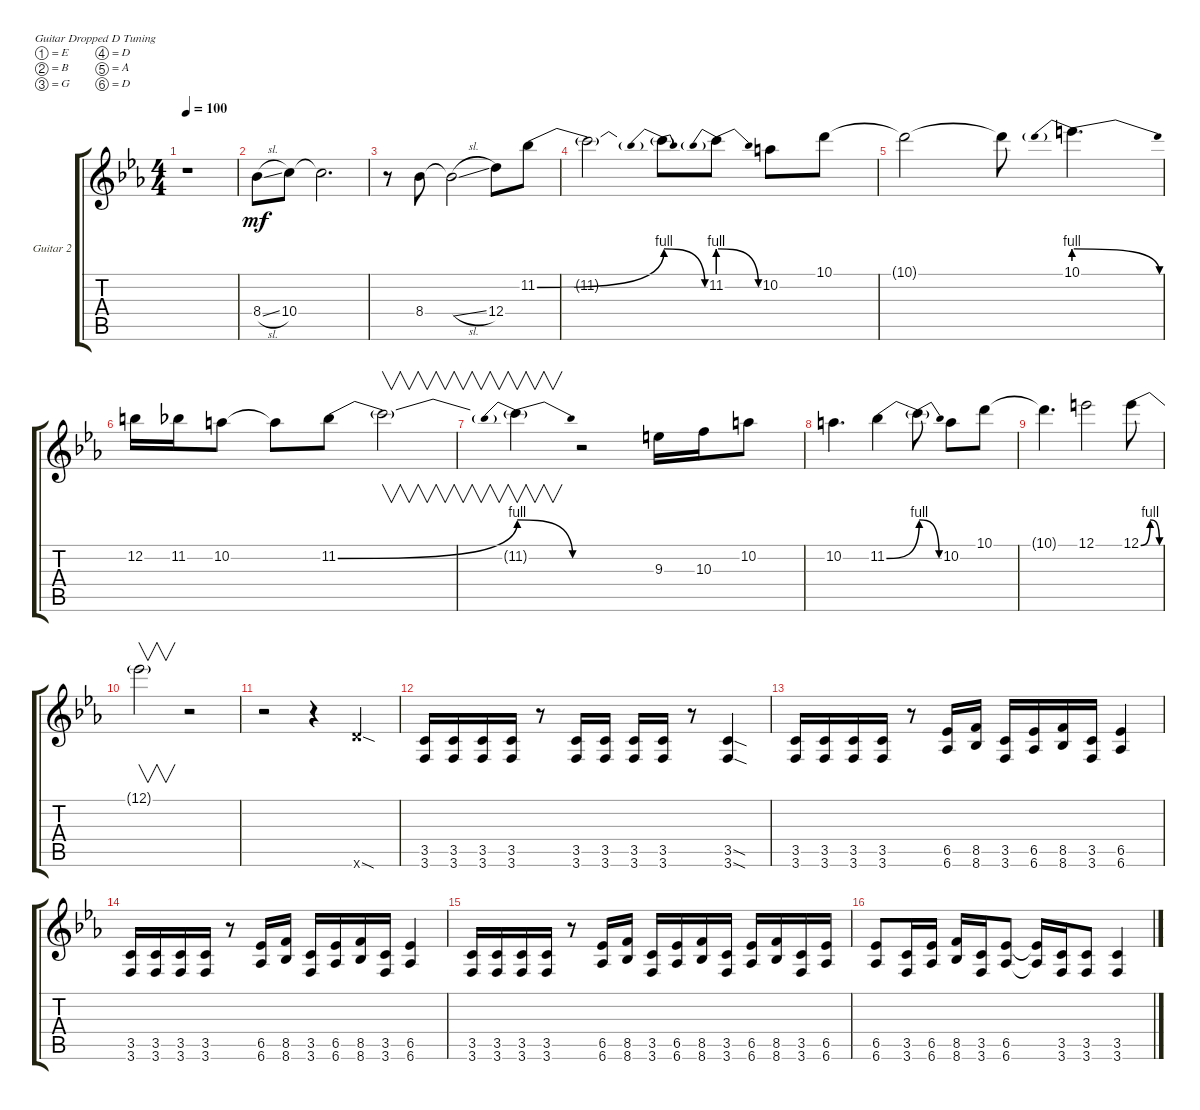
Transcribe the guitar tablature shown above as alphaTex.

\bracketExtendMode groupsimilarinstruments
\firstSystemTrackNameOrientation horizontal
\otherSystemsTrackNameOrientation horizontal
\track ("Guitar 2" "Guitar 2") {instrument distortionguitar}
\staff {score tabs}
\tuning (E4 B3 G3 D3 A2 D2)
\ts (4 4)
\tempo 100
\clef g2
\ks eb
r.1{dy mf} |
8.4{sl}.8 10.4.8 10.4{t}.2{d} |
r.8 8.4.8 8.4{sl t}.2 12.4.8 11.2{be (bend 0 0 15 4)}.8 |
11.2{t}.2 11.2{be (prebendrelease 0 4 7.199999999999999 0) t}.8 11.2{be (prebendrelease 0 4 15 0)}.8 10.2.8 10.1.8 |
10.1{t}.2 10.1{t}.8 10.1{be (prebendrelease 0 4 15 0)}.4{d} |
12.2.16 11.2.16 10.2.8 10.2{t}.8 11.2{be (bend 0 0 15 4)}.8 11.2{t}.2{v} |
11.2{be (prebendrelease 0 4 7.199999999999999 0) t}.4{v} r.2 9.3.16 10.3.16 10.2.8 |
10.2.4{d} 11.2{be (bend 0 0 15 4)}.4 11.2{be (release 0 4 15 0) t}.8 10.2.8 10.1.8 |
10.1{t}.4{d} 12.1.2 12.1{be (bendrelease 0 0 10.2 4 20.4 4 30 0)}.8 |
12.1{t}.2{v} r.2 |
r.2 r.4 12.6{sod x}.4 |
\section ("" "")
(3.5 3.6).16 (3.5 3.6).16 (3.5 3.6).16 (3.5 3.6).16 r.8 (3.5 3.6).16 (3.5 3.6).16 (3.5 3.6).16 (3.5 3.6).16 r.8 (3.5{sod} 3.6{sod}).4 |
(3.5 3.6).16 (3.5 3.6).16 (3.5 3.6).16 (3.5 3.6).16 r.8 (6.5 6.6).16 (8.5 8.6).16 (3.5 3.6).16 (6.5 6.6).16 (8.5 8.6).16 (3.5 3.6).16 (6.5 6.6).4 |
(3.5 3.6).16 (3.5 3.6).16 (3.5 3.6).16 (3.5 3.6).16 r.8 (6.5 6.6).16 (8.5 8.6).16 (3.5 3.6).16 (6.5 6.6).16 (8.5 8.6).16 (3.5 3.6).16 (6.5 6.6).4 |
(3.5 3.6).16 (3.5 3.6).16 (3.5 3.6).16 (3.5 3.6).16 r.8 (6.5 6.6).16 (8.5 8.6).16 (3.5 3.6).16 (6.5 6.6).16 (8.5 8.6).16 (3.5 3.6).16 (6.5 6.6).16 (8.5 8.6).16 (3.5 3.6).16 (6.5 6.6).16 |
(6.5 6.6).8 (3.5 3.6).16 (6.5 6.6).16 (8.5 8.6).16 (3.5 3.6).16 (6.5 6.6).8 (6.5{t} 6.6{t}).16 (3.5 3.6).16 (3.5 3.6).8 (3.5 3.6).4
